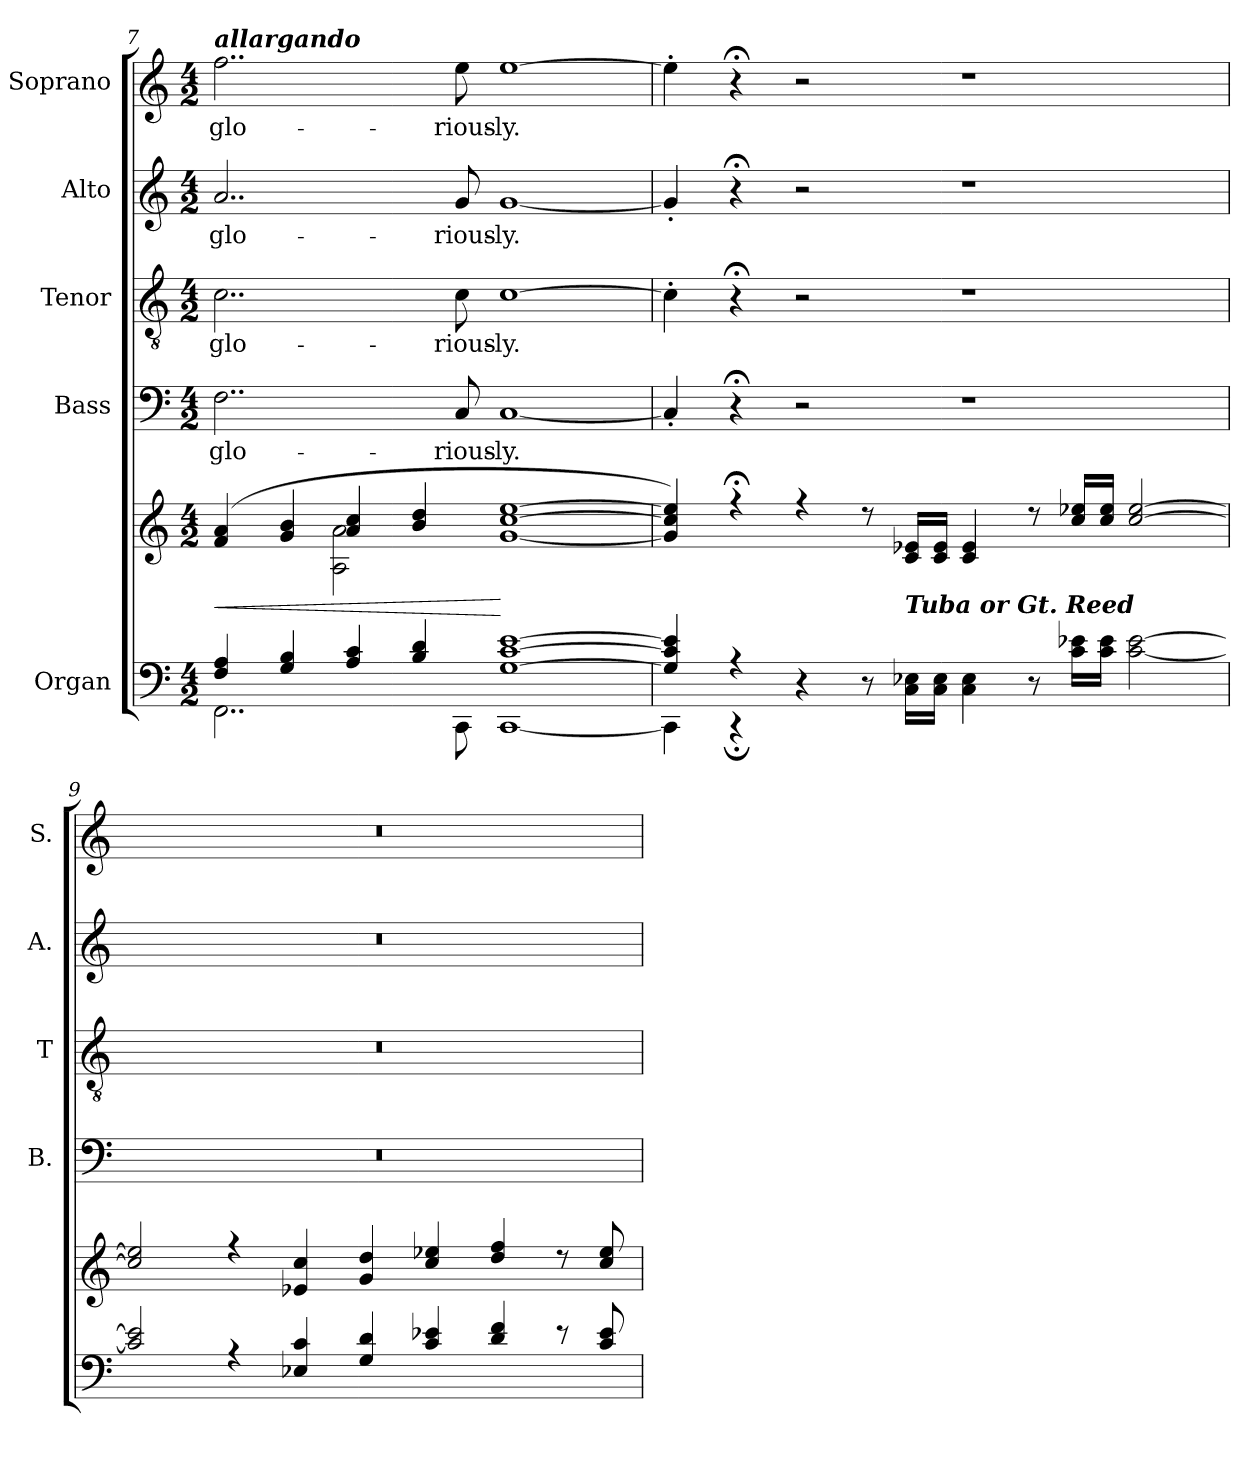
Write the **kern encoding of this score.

**kern	**kern	**dynam	**kern	**text	**kern	**text	**kern	**text	**kern	**text
*part5	*part5	*part5	*part4	*part4	*part3	*part3	*part2	*part2	*part1	*part1
*staff6	*staff5	*staff5/6	*staff4	*staff4	*staff3	*staff3	*staff2	*staff2	*staff1	*staff1
*I"Organ	*	*	*I"Bass	*	*I"Tenor	*	*I"Alto	*	*I"Soprano	*
*	*	*	*I'B.	*	*I'T	*	*I'A.	*	*I'S.	*
!!LO:LB:g=z
*clefF4	*clefG2	*	*clefF4	*	*clefGv2	*	*clefG2	*	*clefG2	*
*k[]	*k[]	*	*k[]	*	*k[]	*	*k[]	*	*k[]	*
*C:	*C:	*	*C:	*	*C:	*	*C:	*	*C:	*
*M4/2	*M4/2	*	*M4/2	*	*M4/2	*	*M4/2	*	*M4/2	*
=7	=7	=7	=7	=7	=7	=7	=7	=7	=7	=7
*^	*	*	*	*	*	*	*	*	*	*
!	!	!	!	!	!	!	!	!	!	!LO:TX:a:Bi:t=allargando	!
!	!	!LO:TX:b:Bi:t=allargando	!	!	!	!	!	!	!	!	!
!	!	!	!LO:HP:b	!	!LO:LY:b	!	!LO:LY:b	!	!LO:LY:b	!	!LO:LY:b
*	*	*^	*	*	*	*	*	*	*	*	*
4F 4A	2..FF\	(<4f 4a	2ryy	<	2..F	glo-	2..c	glo-	2..a	glo-	2..ff	glo-
4G 4B	.	4g 4b	.	.	.	.	.	.	.	.	.	.
4A 4c	.	4a/ 4cc/	2A 2a	.	.	.	.	.	.	.	.	.
4B 4d	.	4b/ 4dd/	.	.	.	.	.	.	.	.	.	.
!	!	!	!	!	!	!LO:LY:b	!	!LO:LY:b	!	!LO:LY:b	!	!LO:LY:b
.	8CC\	.	.	.	8C	-rious-	8c	-rious-	8g	-rious-	8ee	-rious-
!	!	!	!	!	!	!LO:LY:b	!	!LO:LY:b	!	!LO:LY:b	!	!LO:LY:b
[1G [1c [1e	[1CC\	[1g [1cc [1ee	1ryy	[	[1C	-ly.	[1c	-ly.	[1g	-ly.	[1ee	-ly.
=8	=8	=8	=8	=8	=8	=8	=8	=8	=8	=8	=8	=8
4G/] 4c/] 4e/]	4CC\]	4g] 4cc] 4ee])	0ryy	.	4C']	.	4c']	.	4g']	.	4ee']	.
4r	4r;	4r;<	.	.	4r;<	.	4r;<	.	4r;<	.	4r;<	.
4r	2ryy	4r	.	.	2r	.	2r	.	2r	.	2r	.
8r	.	8r	.	.	.	.	.	.	.	.	.	.
!LO:TX:a:Bi:t=Tuba or Gt. Reed	!	!	!	!	!	!	!	!	!	!	!	!
16C 16E-XLL	.	16c 16e-XLL	.	.	.	.	.	.	.	.	.	.
16C 16E-JJ	.	16c 16e-JJ	.	.	.	.	.	.	.	.	.	.
4C 4E-	1ryy	4c 4e-	.	.	1r	.	1r	.	1r	.	1r	.
8r	.	8r	.	.	.	.	.	.	.	.	.	.
16c 16e-XLL	.	16cc 16ee-XLL	.	.	.	.	.	.	.	.	.	.
16c 16e-JJ	.	16cc 16ee-JJ	.	.	.	.	.	.	.	.	.	.
[2c [2e-	.	[2cc [2ee-	.	.	.	.	.	.	.	.	.	.
=9	=9	=9	=9	=9	=9	=9	=9	=9	=9	=9	=9	=9
2c] 2e-]	0ryy	2cc] 2ee-]	0ryy	.	0r	.	0r	.	0r	.	0r	.
4r	.	4r	.	.	.	.	.	.	.	.	.	.
4E-X 4c	.	4e-X 4cc	.	.	.	.	.	.	.	.	.	.
4G 4d	.	4g 4dd	.	.	.	.	.	.	.	.	.	.
4c 4e-	.	4cc 4ee-	.	.	.	.	.	.	.	.	.	.
4d 4f	.	4dd 4ff	.	.	.	.	.	.	.	.	.	.
8r	.	8r	.	.	.	.	.	.	.	.	.	.
8c 8e-	.	8cc 8ee-	.	.	.	.	.	.	.	.	.	.
*v	*v	*	*	*	*	*	*	*	*	*	*	*
*	*v	*v	*	*	*	*	*	*	*	*	*
=	=	=	=	=	=	=	=	=	=	=
*-	*-	*-	*-	*-	*-	*-	*-	*-	*-	*-
